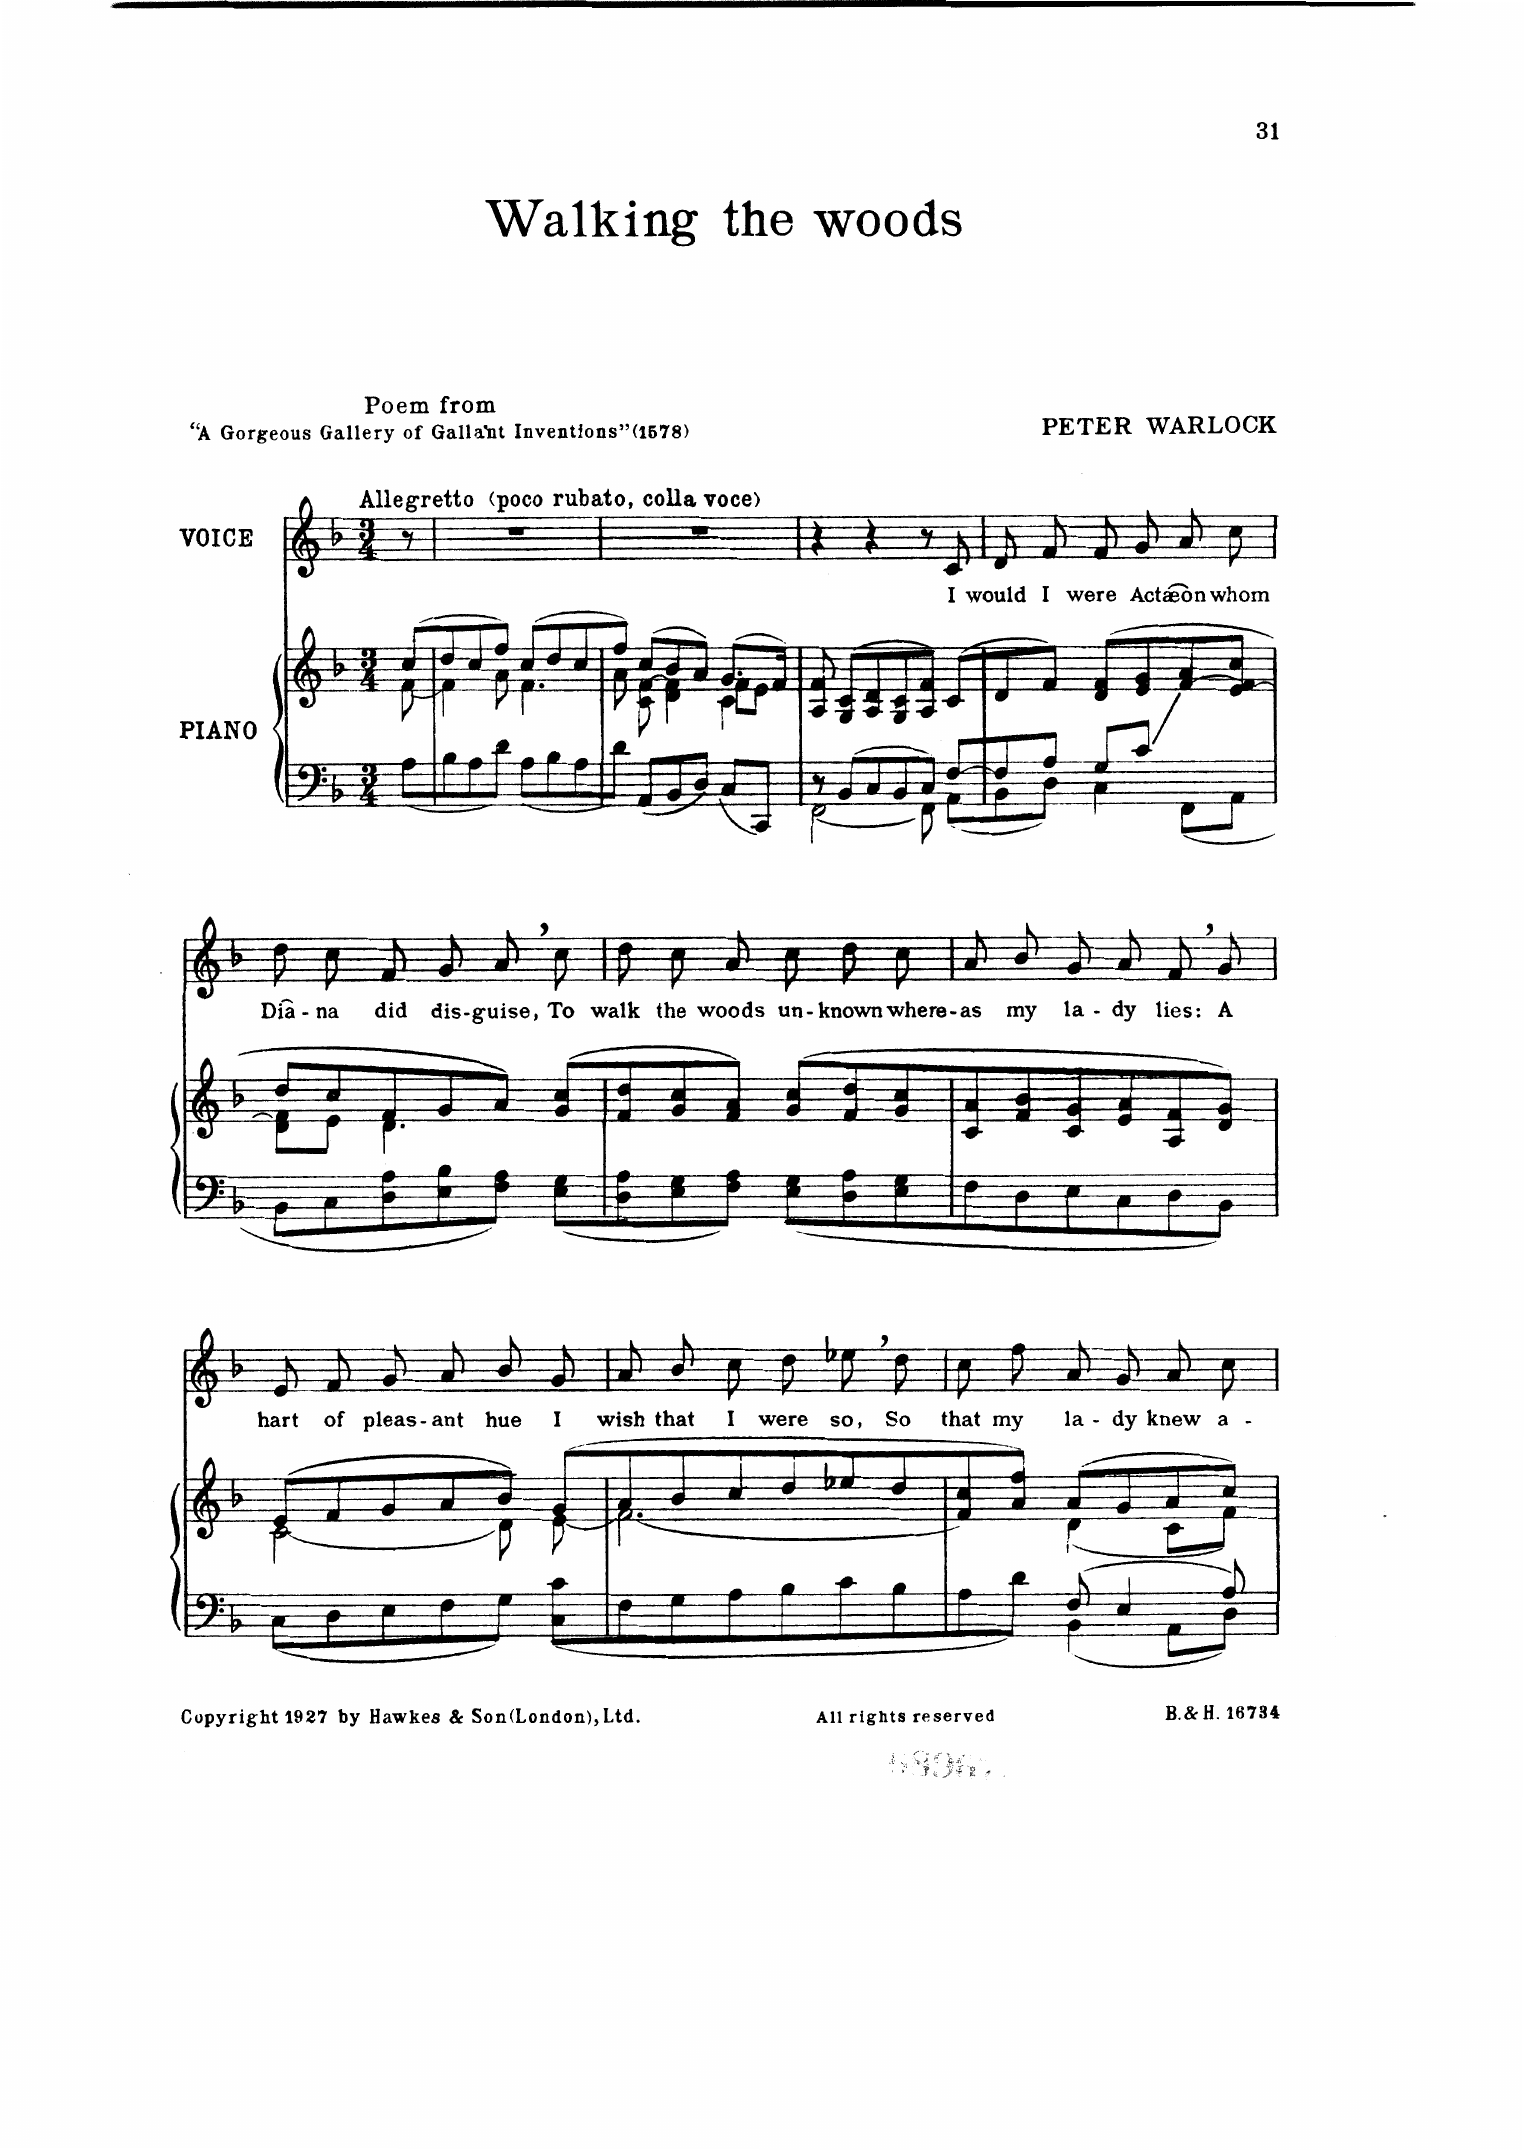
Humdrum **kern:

**kern	**kern	**kern	**text
*part2	*part2	*part1	*part1
*staff3	*staff2	*staff1	*staff1
*I"Piano	*	*I"Voice	*
*I'Pno	*	*	*
*clefF4	*clefG2	*clefG2	*
*k[b-]	*k[b-]	*k[b-]	*
*M3/4	*M3/4	*M3/4	*
=	=	=	=
*	*^	*	*
!	!	!	!LO:TX:a:B:t=Allegretto  (poco rubato, colla voce)	!
8A\L	(8cc/L	[8f\	8r	.
=1	=1	=1	=1	=1
8B-\	8dd/	4f\]	2.r	.
8A\	8cc/	.	.	.
8d\J	8ff/J)	8a\	.	.
8A\L	(8cc/L	4.f\	.	.
8B-\	8dd/	.	.	.
8A\	8cc/	.	.	.
=2	=2	=2	=2	=2
*	*	*^	*	*
8d\J	8ff/J)	8a\	2ryy	2.r	.
8AA/L	(8cc/L	8c\ [>8f\	.	.	.
8BB-/	8b-/	4d\ 4f\]	.	.	.
8D/J	8a/J)	.	.	.	.
8C/L	(8.g/L	4c\	8f\L	.	.
8CC/J	.	.	8e\J	.	.
.	16f/Jk)	.	.	.	.
*	*v	*v	*v	*	*
=3	=3	=3	=3
*^	*	*	*
8r	[2FF\	8A/ 8f/	4r	.
8BB-/L	.	(>8G/ 8c/L	.	.
8C/	.	8A/ 8d/	4r	.
8BB-/	.	8G/ 8c/	.	.
8C/J	8FF\]	8A/ 8f/J)	8r	.
[8F/L	8AA\L	(>8c/L	8c/	I
=4	=4	=4	=4	=4
8F/]	8BB-\	8d/	8d/L	would
8A/J	8D\J	8f/J)	8f/J	I
8G/L	4C\	(>8d/ 8f/L	8f/L	were
8c/J	.	8e/ 8g/	8g/J	Act-
8FF/L	4ryy	[>8f/ 8a/	8a\L	-æon
8AA/J	.	8e/ 8f/_ 8cc/J	8cc\J	whom
*v	*v	*	*	*
=5	=5	=5	=5
*	*^	*	*
8BB-\L	8dd/L	8d\ 8f\]L	8dd\L	Dia-
8C\	8cc/	8e\J	8cc\J	-na
8D\ 8A\	8f/	4.d\	8f/L	did
8E\ 8B-\	8g/	.	8g/J	dis-
8F\ 8A\J	8a/J)	.	8a,\L	-guise,
8E\ 8G\L	(>8g/ 8cc/L	8ryy	8cc\J	To
*	*v	*v	*	*
=6	=6	=6	=6
8D\ 8A\	8f/ 8dd/	8dd\L	walk
8E\ 8G\	8g/ 8cc/	8cc\J	the
8F\ 8A\J	8f/ 8a/J)	8a\L	woods
8E\ 8G\L	(8g/ 8cc/L	8cc\J	un-
8D\ 8A\	8f/ 8dd/	8dd\L	-known
8E\ 8G\	8g/ 8cc/	8cc\J	where-
=7	=7	=7	=7
8F\	8c/ 8a/	8a/L	-as
8D\	8f/ 8b-/	8b-/J	my
8E\	8c/ 8g/	8g/L	la-
8C\	8e/ 8a/	8a/J	-dy
8D\	8A/ 8f/	8f,/L	lies:
8BB-\J	8d/ 8g/J)	8g/J	A
=8	=8	=8	=8
*	*^	*	*
8C\L	(8e/L	(2c\	8e/L	hart
8D\	8f/	.	8f/J	of
8E\	8g/	.	8g/L	pleas-
8F\	8a/	.	8a/J	-ant
8G\J	8b-/J)	8d\)	8b-/L	hue
8C\ 8c\L	(8g/L	(8e\	8g/J	I
=9	=9	=9	=9	=9
8F\	8a/	[2.f\)	8a/L	wish
8G\	8b-/	.	8b-/J	that
8A\	8cc/	.	8cc\L	I
8B-\	8dd/	.	8dd\J	were
8c\	8ee-X/	.	8ee-X,\L	so,
8B-\	8dd/	.	8dd\J	So
=10	=10	=10	=10	=10
*^	*	*	*	*
8A\	4ryy	8f/] 8cc/	4ryy	8cc\L	that
8d\J	.	8a/ 8ff/J)	.	8ff\J	my
8F/	4BB-\	(8a/L	(4d\	8a/L	la-
4E/	.	8g/	.	8g/J	-dy
.	8AA\L	8a/	8c\L	8a\L	knew
8A/	8D\J	8cc/J)	8f\J)	8cc\J	a-
*v	*v	*	*	*	*
*	*v	*v	*	*
=	=	=	=
*-	*-	*-	*-
